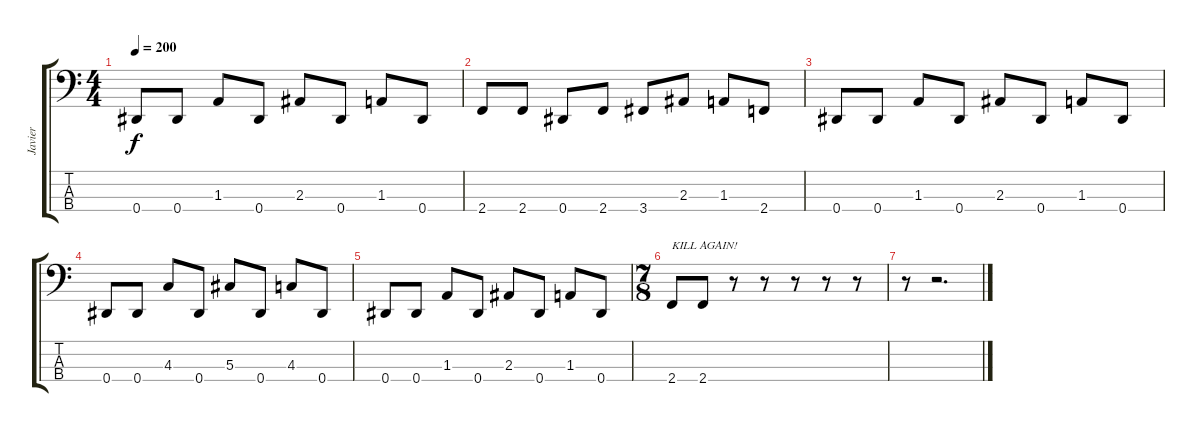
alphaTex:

\track ("Javier" "Javier") {instrument electricbasspick}
\staff {score tabs}
\tuning (Gb2 Db2 Ab1 Eb1) {hide}
\ts (4 4)
\tempo 200
\clef f4
\ks c
0.4.8{dy f} 0.4.8 1.3.8 0.4.8 2.3.8 0.4.8 1.3.8 0.4.8 |
2.4.8 2.4.8 0.4.8 2.4.8 3.4.8 2.3.8 1.3.8 2.4.8 |
0.4.8 0.4.8 1.3.8 0.4.8 2.3.8 0.4.8 1.3.8 0.4.8 |
0.4.8 0.4.8 4.3.8 0.4.8 5.3.8 0.4.8 4.3.8 0.4.8 |
0.4.8 0.4.8 1.3.8 0.4.8 2.3.8 0.4.8 1.3.8 0.4.8 |
\ts (7 8)
2.4.8{txt "KILL AGAIN!"} 2.4.8 r.8 r.8 r.8 r.8 r.8 |
r.8 r.2{d}
